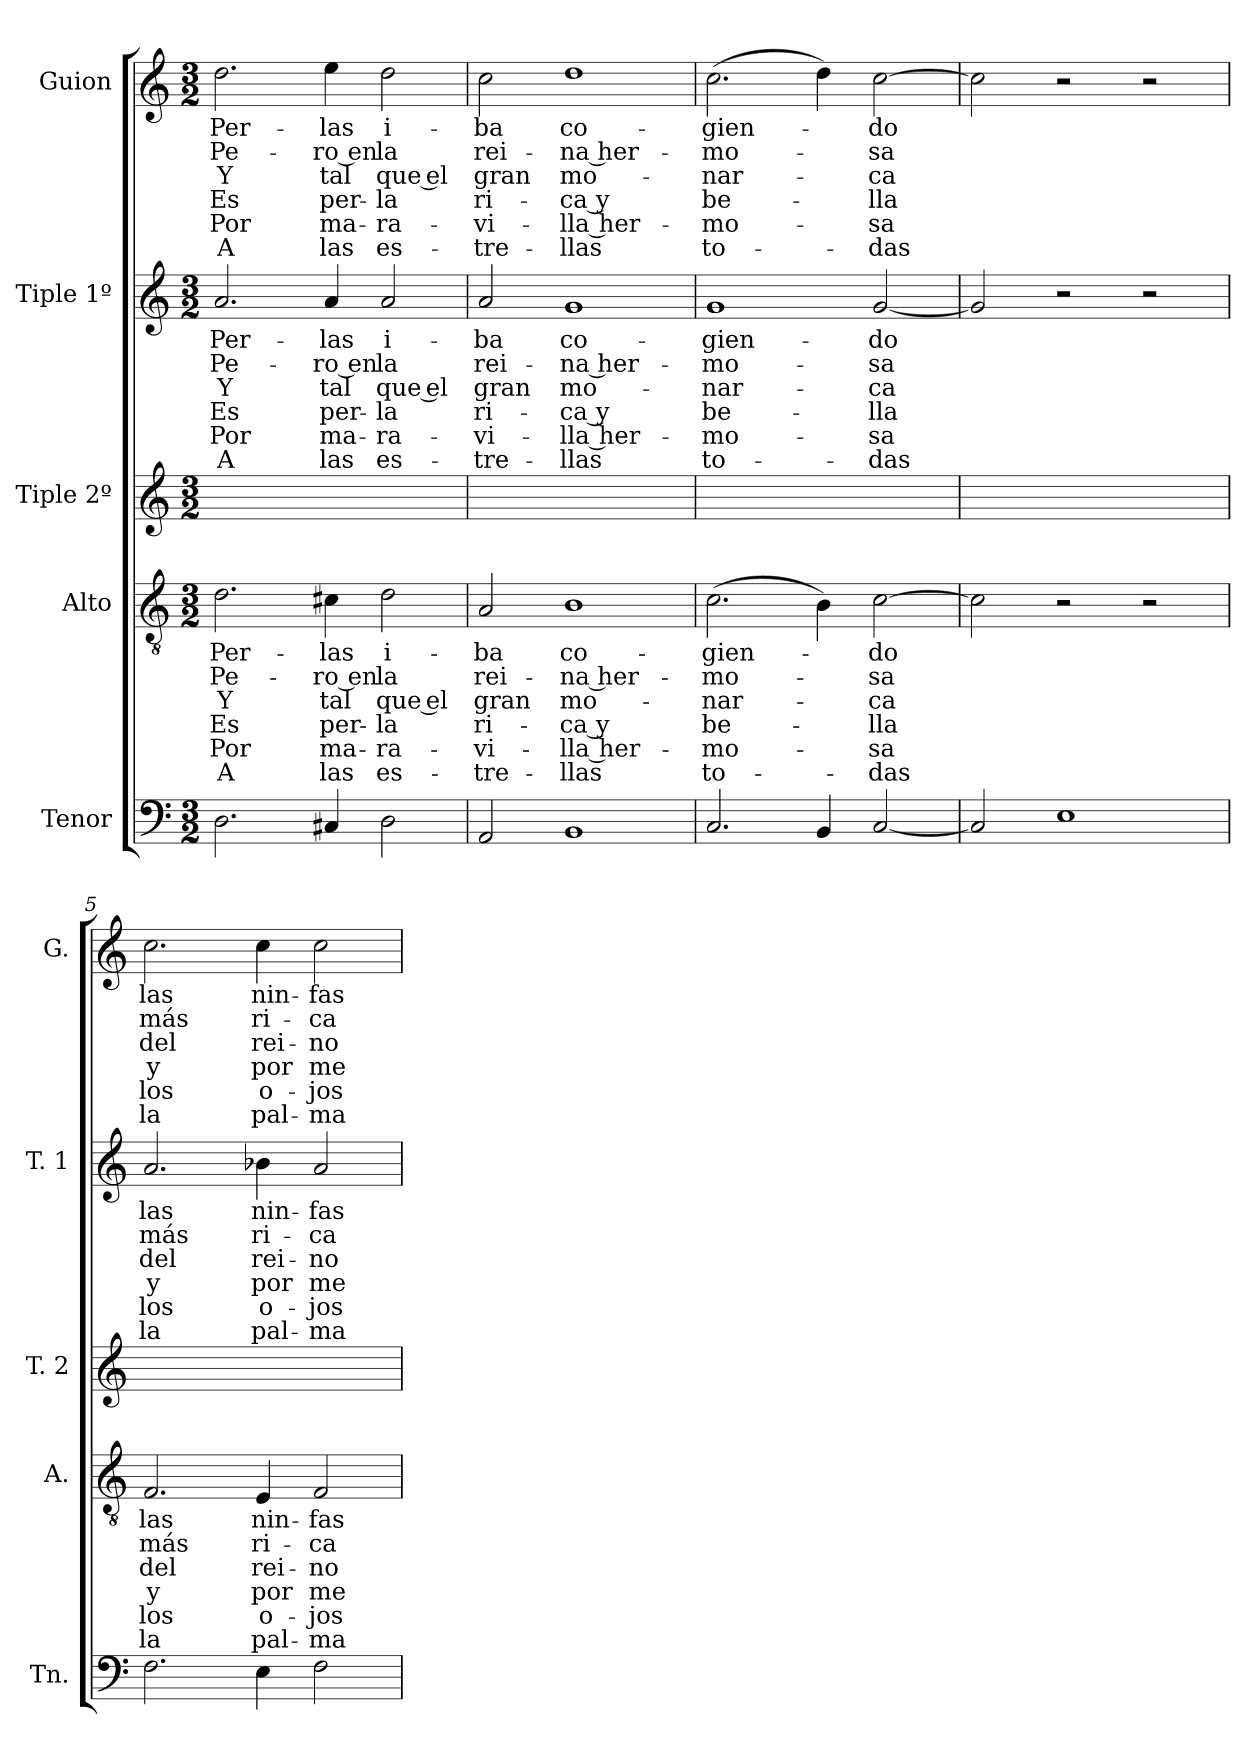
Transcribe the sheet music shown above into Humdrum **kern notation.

**kern	**kern	**text	**text	**text	**text	**text	**text	**kern	**kern	**text	**text	**text	**text	**text	**text	**kern	**text	**text	**text	**text	**text	**text
*part5	*part4	*part4	*part4	*part4	*part4	*part4	*part4	*part3	*part2	*part2	*part2	*part2	*part2	*part2	*part2	*part1	*part1	*part1	*part1	*part1	*part1	*part1
*staff5	*staff4	*staff4	*staff4	*staff4	*staff4	*staff4	*staff4	*staff3	*staff2	*staff2	*staff2	*staff2	*staff2	*staff2	*staff2	*staff1	*staff1	*staff1	*staff1	*staff1	*staff1	*staff1
*I"Tenor	*I"Alto	*	*	*	*	*	*	*I"Tiple 2º	*I"Tiple 1º	*	*	*	*	*	*	*I"Guion	*	*	*	*	*	*
*I'Tn.	*I'A.	*	*	*	*	*	*	*I'T. 2	*I'T. 1	*	*	*	*	*	*	*I'G.	*	*	*	*	*	*
*clefF4	*clefGv2	*	*	*	*	*	*	*clefG2	*clefG2	*	*	*	*	*	*	*clefG2	*	*	*	*	*	*
*M3/2	*M3/2	*	*	*	*	*	*	*M3/2	*M3/2	*	*	*	*	*	*	*M3/2	*	*	*	*	*	*
=1	=1	=1	=1	=1	=1	=1	=1	=1	=1	=1	=1	=1	=1	=1	=1	=1	=1	=1	=1	=1	=1	=1
2.D	2.d	Per-	Pe-	Y	Es	Por	A	1.ryy	2.a	Per-	Pe-	Y	Es	Por	A	2.dd	Per-	Pe-	Y	Es	Por	A
4C#X	4c#X	-las	-ro en	tal	per-	ma-	las	.	4a	-las	-ro en	tal	per-	ma-	las	4ee	-las	-ro en	tal	per-	ma-	las
2D	2d	i-	la	que el	-la	-ra-	es-	.	2a	i-	la	que el	-la	-ra-	es-	2dd	i-	la	que el	-la	-ra-	es-
=2	=2	=2	=2	=2	=2	=2	=2	=2	=2	=2	=2	=2	=2	=2	=2	=2	=2	=2	=2	=2	=2	=2
2AA	2A	-ba	rei-	gran	ri-	-vi-	-tre-	1.ryy	2a	-ba	rei-	gran	ri-	-vi-	-tre-	2cc	-ba	rei-	gran	ri-	-vi-	-tre-
1BB	1B	co-	na her-	mo-	-ca y	lla her-	-llas	.	1g	co-	na her-	mo-	-ca y	lla her-	-llas	1dd	co-	na her-	mo-	-ca y	lla her-	-llas
=3	=3	=3	=3	=3	=3	=3	=3	=3	=3	=3	=3	=3	=3	=3	=3	=3	=3	=3	=3	=3	=3	=3
2.C	(2.c	-gien-	-mo-	-nar-	be-	-mo-	to-	1.ryy	1g	-gien-	-mo-	-nar-	be-	-mo-	to-	(2.cc	-gien-	-mo-	-nar-	be-	-mo-	to-
4BB	4B)	.	.	.	.	.	.	.	.	.	.	.	.	.	.	4dd)	.	.	.	.	.	.
[2C	[2c	-do	-sa	-ca	-lla	-sa	-das	.	[2g	-do	-sa	-ca	-lla	-sa	-das	[2cc	-do	-sa	-ca	-lla	-sa	-das
=4	=4	=4	=4	=4	=4	=4	=4	=4	=4	=4	=4	=4	=4	=4	=4	=4	=4	=4	=4	=4	=4	=4
2C]	2c]	.	.	.	.	.	.	1.ryy	2g]	.	.	.	.	.	.	2cc]	.	.	.	.	.	.
1E	2r	.	.	.	.	.	.	.	2r	.	.	.	.	.	.	2r	.	.	.	.	.	.
.	2r	.	.	.	.	.	.	.	2r	.	.	.	.	.	.	2r	.	.	.	.	.	.
=5	=5	=5	=5	=5	=5	=5	=5	=5	=5	=5	=5	=5	=5	=5	=5	=5	=5	=5	=5	=5	=5	=5
2.F	2.F	las	más	del	y	los	la	1.ryy	2.a	las	más	del	y	los	la	2.cc	las	más	del	y	los	la
4E	4E	nin-	ri-	rei-	por	o-	pal-	.	4b-X	nin-	ri-	rei-	por	o-	pal-	4cc	nin-	ri-	rei-	por	o-	pal-
2F	2F	-fas	-ca	-no	me-	-jos	-ma	.	2a	-fas	-ca	-no	me-	-jos	-ma	2cc	-fas	-ca	-no	me-	-jos	-ma
=	=	=	=	=	=	=	=	=	=	=	=	=	=	=	=	=	=	=	=	=	=	=
*-	*-	*-	*-	*-	*-	*-	*-	*-	*-	*-	*-	*-	*-	*-	*-	*-	*-	*-	*-	*-	*-	*-
